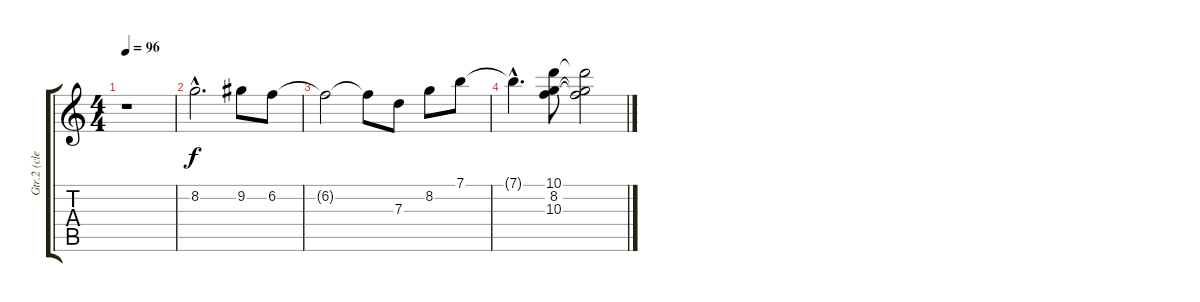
\track ("Gtr.2 (clean)" "Gtr.2 (cle") {instrument electricguitarclean}
\staff {score tabs}
\tuning (E4 B3 G3 D3 A2 E2) {hide}
\ts (4 4)
\tempo 96
\clef g2
\ks c
r.1{dy f} |
8.2{hac}.2{d} 9.2.8 6.2.8 |
6.2{t}.2 6.2{t}.8 7.3.8 8.2.8 7.1.8 |
7.1{hac t}.4{d} (10.1 8.2 10.3).8 (10.1{t} 8.2{t} 10.3{t}).2
